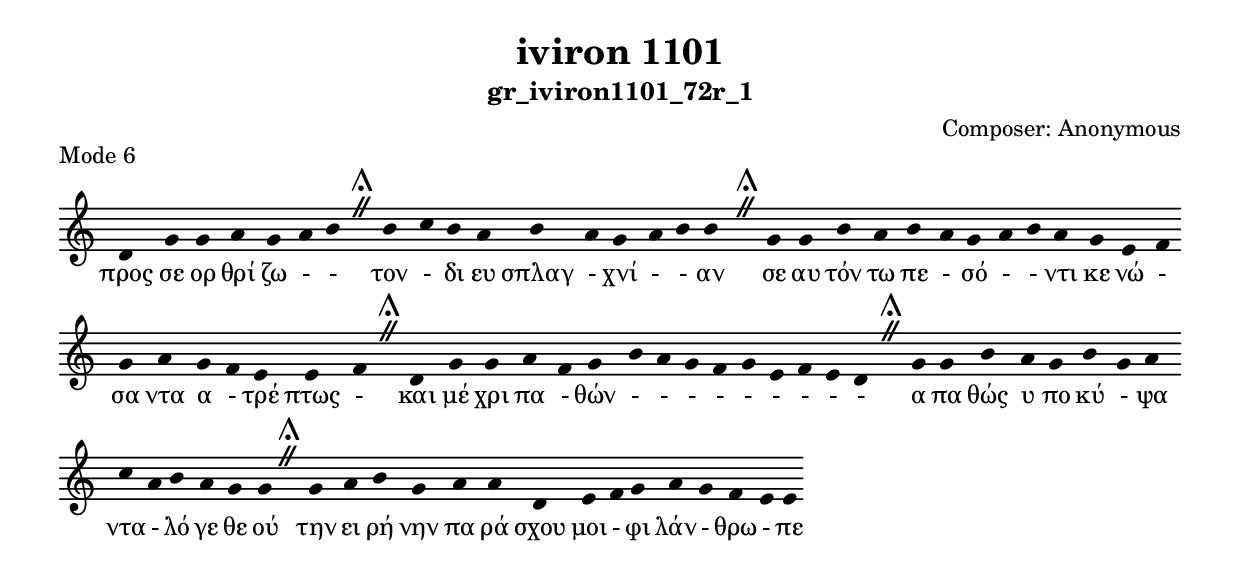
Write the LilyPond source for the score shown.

\include "gregorian.ly"

	\header {
 	  title = "iviron 1101"
	  subtitle = "gr_iviron1101_72r_1"
	  composer = "Composer: Αnonymous"
	  piece = "Mode 6"
	}

	chant = {
	  d'4 g'4 g'4 a'4 g'4 a'4 b'4 \divisioMaior
 b'4 c''4 b'4 a'4 b'4 a'4 g'4 a'4 b'4 b'4 \divisioMaior
 g'4 g'4 b'4 a'4 b'4 a'4 g'4 a'4 b'4 a'4 g'4 e'4 f'4 g'4 a'4 g'4 f'4 e'4 e'4 f'4 \divisioMaior
 d'4 g'4 g'4 a'4 f'4 g'4 b'4 a'4 g'4 f'4 g'4 e'4 f'4 e'4 d'4 \divisioMaior
 g'4 g'4 b'4 a'4 g'4 b'4 g'4 a'4 c''4 a'4 b'4 a'4 g'4 g'4 \divisioMaior
 g'4 a'4 b'4 g'4 a'4 a'4 d'4 e'4 f'4 g'4 a'4 g'4 f'4 e'4 e'4\finalis
	}

	verba = \lyricmode {προς σε ορ θρί ζω -  - 
τον - δι ευ σπλαγ - χνί -  - αν 
σε αυ τόν τω πε - σό -  - ντι κε νώ - σα ντα α - τρέ πτως - 
και μέ χρι πα - θών -  -  -  -  -  -  -  -  - 
α πα θώς υ πο κύ - ψα ντα - λό γε θε ού 
την ει ρή νην πα ρά σχου μοι - φι λάν - θρω - πε 
	}


	\score {
	  \new Staff <<
	  \new Voice = "melody" \chant
	  \new Lyrics = "one" \lyricsto melody \verba
	  >>
	  \layout {
	    \context {
	      \Staff
	      \remove "Time_signature_engraver"
	      \remove "Bar_engraver"
	    }
	    \context {
	      \Voice
	      \remove "Stem_engraver"
	    }
	  }
	}